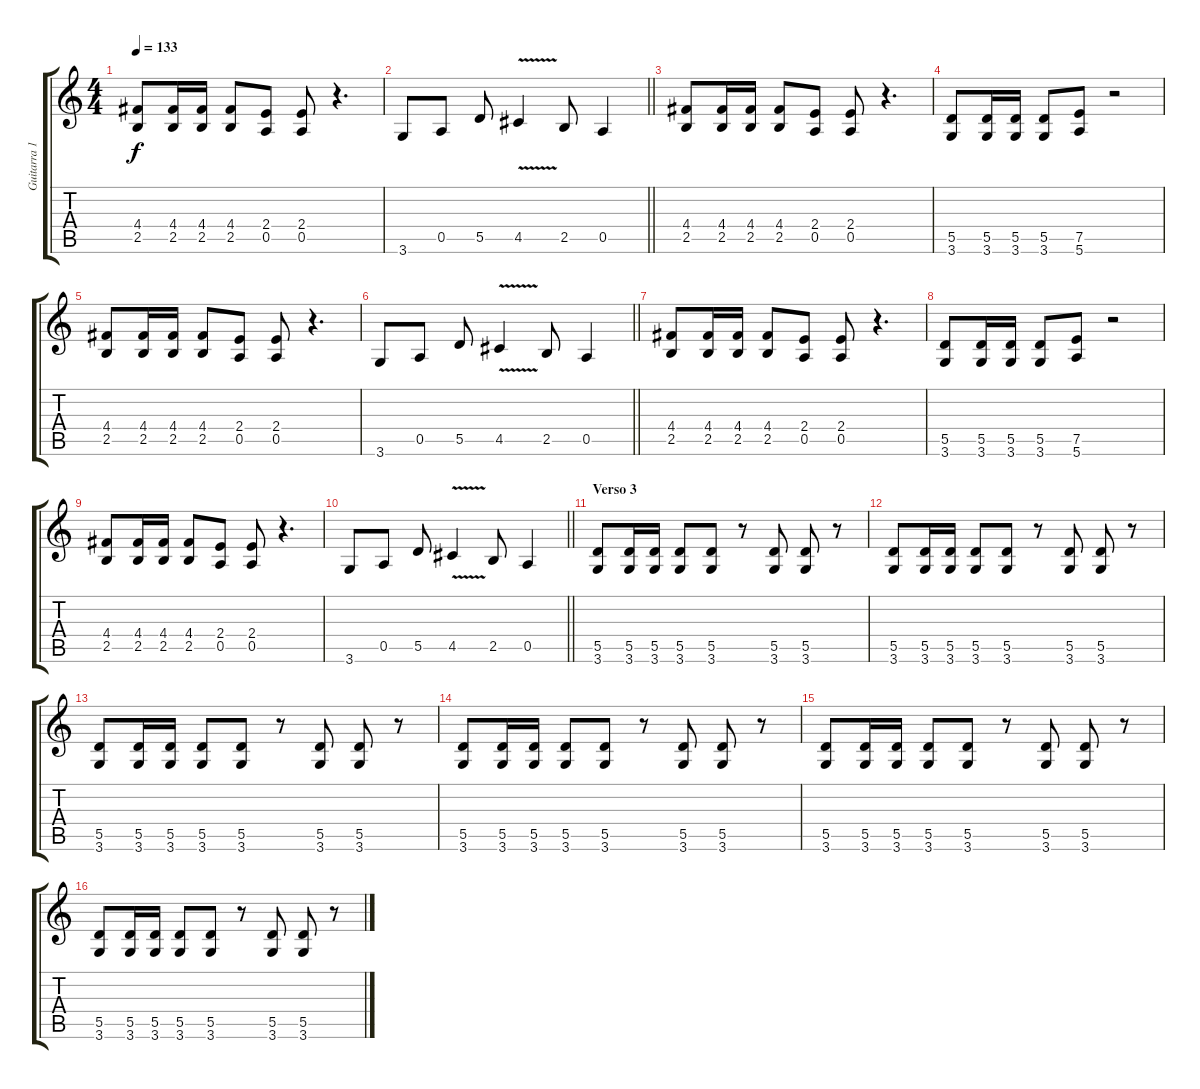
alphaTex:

\track ("Guitarra 1" "Guitarra 1") {instrument distortionguitar}
\staff {score tabs}
\tuning (E4 B3 G3 D3 A2 E2) {hide}
\ts (4 4)
\tempo 133
\clef g2
\ks c
(4.4 2.5).8{dy f} (4.4 2.5).16 (4.4 2.5).16 (4.4 2.5).8 (2.4 0.5).8 (2.4 0.5).8 r.4{d} |
\barLineRight lightlight
3.6.8 0.5.8 5.5.8 4.5{v}.4 2.5.8 0.5.4 |
\section ("" "")
(4.4 2.5).8 (4.4 2.5).16 (4.4 2.5).16 (4.4 2.5).8 (2.4 0.5).8 (2.4 0.5).8 r.4{d} |
(5.5 3.6).8 (5.5 3.6).16 (5.5 3.6).16 (5.5 3.6).8 (7.5 5.6).8 r.2 |
(4.4 2.5).8 (4.4 2.5).16 (4.4 2.5).16 (4.4 2.5).8 (2.4 0.5).8 (2.4 0.5).8 r.4{d} |
\barLineRight lightlight
3.6.8 0.5.8 5.5.8 4.5{v}.4 2.5.8 0.5.4 |
(4.4 2.5).8 (4.4 2.5).16 (4.4 2.5).16 (4.4 2.5).8 (2.4 0.5).8 (2.4 0.5).8 r.4{d} |
(5.5 3.6).8 (5.5 3.6).16 (5.5 3.6).16 (5.5 3.6).8 (7.5 5.6).8 r.2 |
(4.4 2.5).8 (4.4 2.5).16 (4.4 2.5).16 (4.4 2.5).8 (2.4 0.5).8 (2.4 0.5).8 r.4{d} |
\barLineRight lightlight
3.6.8 0.5.8 5.5.8 4.5{v}.4 2.5.8 0.5.4 |
\section ("" "Verso 3")
(5.5 3.6).8 (5.5 3.6).16 (5.5 3.6).16 (5.5 3.6).8 (5.5 3.6).8 r.8 (5.5 3.6).8 (5.5 3.6).8 r.8 |
(5.5 3.6).8 (5.5 3.6).16 (5.5 3.6).16 (5.5 3.6).8 (5.5 3.6).8 r.8 (5.5 3.6).8 (5.5 3.6).8 r.8 |
(5.5 3.6).8 (5.5 3.6).16 (5.5 3.6).16 (5.5 3.6).8 (5.5 3.6).8 r.8 (5.5 3.6).8 (5.5 3.6).8 r.8 |
(5.5 3.6).8 (5.5 3.6).16 (5.5 3.6).16 (5.5 3.6).8 (5.5 3.6).8 r.8 (5.5 3.6).8 (5.5 3.6).8 r.8 |
(5.5 3.6).8 (5.5 3.6).16 (5.5 3.6).16 (5.5 3.6).8 (5.5 3.6).8 r.8 (5.5 3.6).8 (5.5 3.6).8 r.8 |
(5.5 3.6).8 (5.5 3.6).16 (5.5 3.6).16 (5.5 3.6).8 (5.5 3.6).8 r.8 (5.5 3.6).8 (5.5 3.6).8 r.8
